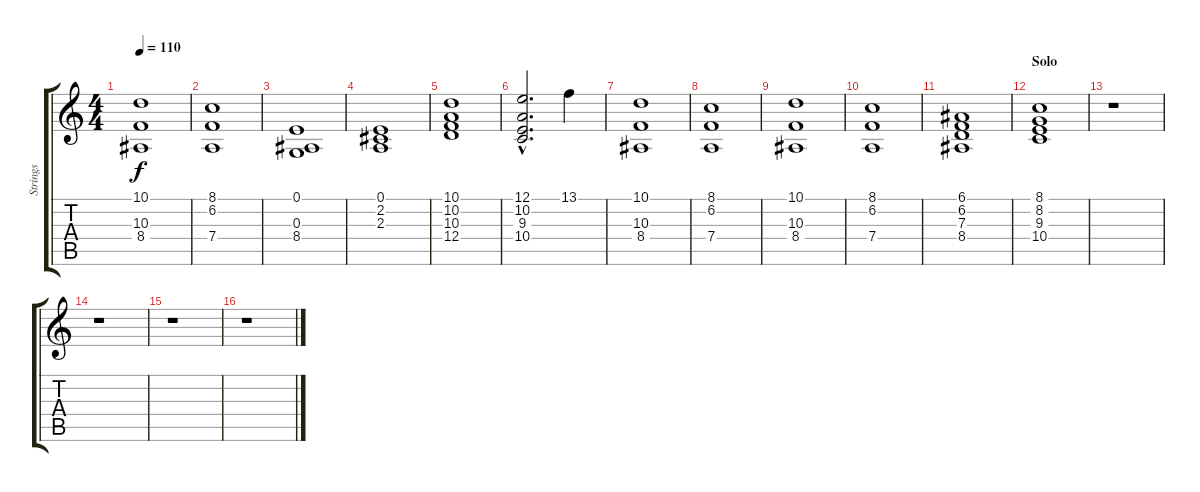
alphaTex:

\track ("Strings" "Strings") {instrument synthstrings1}
\staff {score tabs}
\tuning (E4 B3 G3 D3 A2 E2) {hide}
\ts (4 4)
\tempo 110
\clef g2
\ks c
(10.1 10.3 8.4).1{dy f} |
(8.1 6.2 7.4).1 |
(0.1 0.3 8.4).1 |
(0.1 2.2 2.3).1 |
(10.1 10.2 10.3 12.4).1 |
(12.1{hac} 10.2 9.3 10.4).2{d} 13.1.4 |
(10.1 10.3 8.4).1 |
(8.1 6.2 7.4).1 |
(10.1 10.3 8.4).1 |
(8.1 6.2 7.4).1 |
(6.1 6.2 7.3 8.4).1 |
\section ("" "Solo")
(8.1 8.2 9.3 10.4).1 |
r.1 |
r.1 |
r.1 |
r.1
